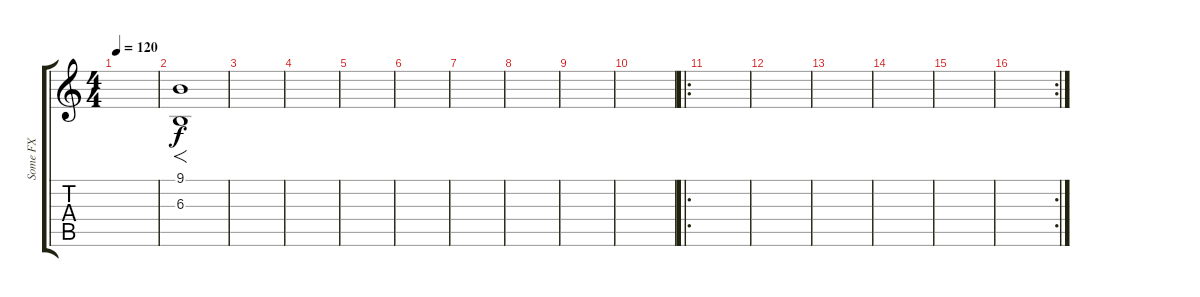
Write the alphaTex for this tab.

\track ("Some FX" "Some FX") {instrument pad8sweep}
\staff {score tabs}
\tuning (D4 A3 F3 C3 G2 D2) {hide}
\ts (4 4)
\tempo 120
\clef g2
\ks c
|
(9.1 6.3).1{f} |
|
|
|
|
|
|
|
|
\ro
|
|
|
|
|
\rc 2
